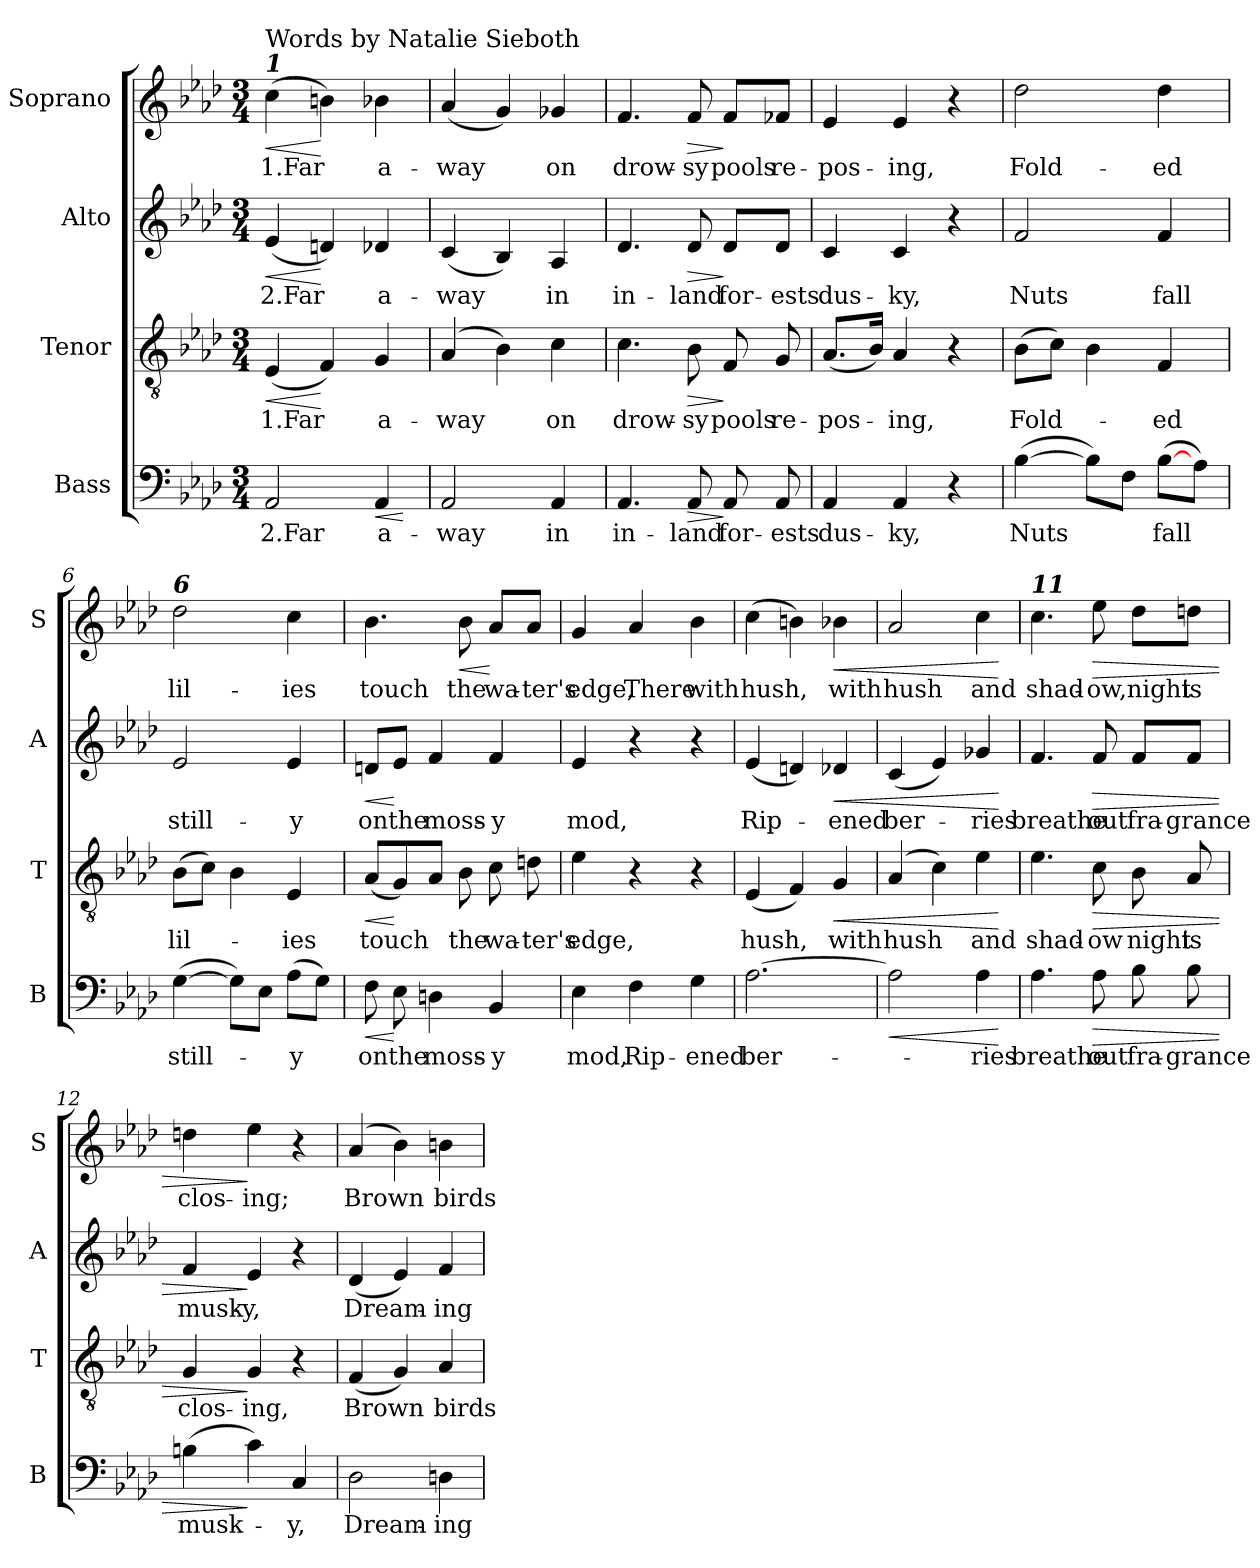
**kern	**text	**dynam	**kern	**text	**dynam	**kern	**text	**dynam	**kern	**text	**dynam
*part4	*part4	*part4	*part3	*part3	*part3	*part2	*part2	*part2	*part1	*part1	*part1
*staff4	*staff4	*staff4	*staff3	*staff3	*staff3	*staff2	*staff2	*staff2	*staff1	*staff1	*staff1
*I"Bass	*	*	*I"Tenor	*	*	*I"Alto	*	*	*I"Soprano	*	*
*I'B	*	*	*I'T	*	*	*I'A	*	*	*I'S	*	*
*clefF4	*	*	*clefGv2	*	*	*clefG2	*	*	*clefG2	*	*
*k[b-e-a-d-]	*	*	*k[b-e-a-d-]	*	*	*k[b-e-a-d-]	*	*	*k[b-e-a-d-]	*	*
*A-:	*	*	*A-:	*	*	*A-:	*	*	*A-:	*	*
*M3/4	*	*	*M3/4	*	*	*M3/4	*	*	*M3/4	*	*
=1	=1	=1	=1	=1	=1	=1	=1	=1	=1	=1	=1
!	!	!	!	!	!	!	!	!	!LO:TX:a:Bi:t=1	!	!
!	!	!	!	!	!	!	!	!	!LO:TX:a:t=Words by Natalie Sieboth	!	!
!	!	!	!	!	!LO:HP:b	!	!	!LO:HP:b	!	!	!LO:HP:b
2AA-/	2.Far	.	(4E-/	1.Far	<	(4e-/	2.Far	<	(4cc\	1.Far	<
.	.	.	4F/)	.	[	4dn/)	.	[	4bn\)	.	[
!	!	!LO:HP:b	!	!	!	!	!	!	!	!	!
4AA-/	a-	<	4G/	a-	.	4d-X/	a-	.	4b-X\	a-	.
.	.	[	.	.	.	.	.	.	.	.	.
=2	=2	=2	=2	=2	=2	=2	=2	=2	=2	=2	=2
2AA-/	-way	.	(4A-/	-way	.	(4c/	-way	.	(4a-/	-way	.
.	.	.	4B-\)	.	.	4B-/)	.	.	4g/)	.	.
4AA-/	in	.	4c\	on	.	4A-/	in	.	4g-X/	on	.
=3	=3	=3	=3	=3	=3	=3	=3	=3	=3	=3	=3
4.AA-/	in-	.	4.c\	drow-	.	4.d-/	in-	.	4.f/	drow-	.
!	!	!LO:HP:b	!	!	!LO:HP:b	!	!	!LO:HP:b	!	!	!LO:HP:b
8AA-/	-land	>	8B-\	-sy	>	8d-/	-land	>	8f/	-sy	>
8AA-/	for-	]	8F/	pools	]	8d-/L	for-	]	8f/L	pools	]
8AA-/	-ests	.	8G/	re-	.	8d-/J	-ests	.	8f-X/J	re-	.
=4	=4	=4	=4	=4	=4	=4	=4	=4	=4	=4	=4
4AA-/	dus-	.	(8.A-/L	-pos-	.	4c/	dus-	.	4e-/	-pos-	.
.	.	.	16B-/Jk)	.	.	.	.	.	.	.	.
4AA-/	-ky,	.	4A-/	-ing,	.	4c/	-ky,	.	4e-/	-ing,	.
4r	.	.	4r	.	.	4r	.	.	4r	.	.
=5	=5	=5	=5	=5	=5	=5	=5	=5	=5	=5	=5
([4B-\	Nuts	.	(8B-\L	Fold-	.	2f/	Nuts	.	2dd-\	Fold-	.
.	.	.	8c\J)	.	.	.	.	.	.	.	.
8B-\L])	.	.	4B-\	.	.	.	.	.	.	.	.
8F\J	.	.	.	.	.	.	.	.	.	.	.
([8B-\L	fall	.	4F/	-ed	.	4f/	fall	.	4dd-\	-ed	.
8A-\J)	.	.	.	.	.	.	.	.	.	.	.
!!LO:LB:g=z
=6	=6	=6	=6	=6	=6	=6	=6	=6	=6	=6	=6
!	!	!	!	!	!	!	!	!	!LO:TX:a:Bi:t=6	!	!
([4G\	still-	.	(8B-\L	lil-	.	2e-/	still-	.	2dd-\	lil-	.
.	.	.	8c\J)	.	.	.	.	.	.	.	.
8G\L])	.	.	4B-\	.	.	.	.	.	.	.	.
8E-\J	.	.	.	.	.	.	.	.	.	.	.
(8A-\L	-y	.	4E-/	-ies	.	4e-/	-y	.	4cc\	-ies	.
8G\J)	.	.	.	.	.	.	.	.	.	.	.
=7	=7	=7	=7	=7	=7	=7	=7	=7	=7	=7	=7
!	!	!LO:HP:b	!	!	!LO:HP:b	!	!	!LO:HP:b	!	!	!
8F\	on	<	(8A-/L	touch	<	8dn/L	on	<	4.b-\	touch	.
8E-\	the	[	8G/)	.	[	8e-/J	the	[	.	.	.
4Dn\	moss-	.	8A-/J	.	.	4f/	moss-	.	.	.	.
!	!	!	!	!	!	!	!	!	!	!	!LO:HP:b
.	.	.	8B-\	the	.	.	.	.	8b-\	the	<
4BB-/	-y	.	8c\	wa-	.	4f/	-y	.	8a-/L	wa-	[
.	.	.	8dn\	-ter's	.	.	.	.	8a-/J	-ter's	.
=8	=8	=8	=8	=8	=8	=8	=8	=8	=8	=8	=8
4E-\	mod,	.	4e-\	edge,	.	4e-/	mod,	.	4g/	edge,	.
4F\	Rip-	.	4r	(There	.	4r	(Rip-	.	4a-/	There	.
4G\	-ened	.	4r	with)	.	4r	-ened,)	.	4b-\	with	.
=9	=9	=9	=9	=9	=9	=9	=9	=9	=9	=9	=9
[2.A-\	ber-	.	(4E-/	hush,	.	(4e-/	Rip-	.	(4cc\	hush,	.
.	.	.	4F/)	.	.	4dn/)	.	.	4bn\)	.	.
!	!	!	!	!	!LO:HP:b	!	!	!LO:HP:b	!	!	!LO:HP:b
.	.	.	4G/	with	<	4d-X/	-ened	<	4b-X\	with	<
=10	=10	=10	=10	=10	=10	=10	=10	=10	=10	=10	=10
!	!	!LO:HP:b	!	!	!	!	!	!	!	!	!
2A-\]	.	<	(4A-/	hush	.	(4c/	ber-	.	2a-/	hush	.
.	.	.	4c\)	.	.	4e-/)	.	.	.	.	.
4A-\	-ries	.	4e-\	and	.	4g-X/	-ries	.	4cc\	and	.
.	.	[	.	.	[	.	.	[	.	.	[
!!LO:LB:g=z
=11	=11	=11	=11	=11	=11	=11	=11	=11	=11	=11	=11
!	!	!	!	!	!	!	!	!	!LO:TX:a:Bi:t=11	!	!
4.A-\	breathe	.	4.e-\	shad-	.	4.f/	breathe	.	4.cc\	shad-	.
!	!	!LO:HP:b	!	!	!LO:HP:b	!	!	!LO:HP:b	!	!	!LO:HP:b
8A-\	out	>	8c\	-ow	>	8f/	out	>	8ee-\	-ow,	>
8B-\	fra-	.	8B-\	night	.	8f/L	fra-	.	8dd-\L	night	.
8B-\	-grance	.	8A-/	is	.	8f/J	-grance	.	8ddn\J	is	.
=12	=12	=12	=12	=12	=12	=12	=12	=12	=12	=12	=12
(4Bn\	musk-	.	4G/	clos-	.	4f/	musk-	.	4ddn\	clos-	.
4c\)	.	]	4G/	-ing,	]	4e-/	-y,	]	4ee-\	-ing;	]
4C/	-y,	.	4r	.	.	4r	.	.	4r	.	.
=13	=13	=13	=13	=13	=13	=13	=13	=13	=13	=13	=13
2D-\	Dream-	.	(4F/	Brown	.	(4d-/	Dream-	.	(4a-/	Brown	.
.	.	.	4G/)	.	.	4e-/)	.	.	4b-\)	.	.
4Dn\	-ing	.	4A-/	birds	.	4f/	-ing	.	4bn\	birds	.
=	=	=	=	=	=	=	=	=	=	=	=
*-	*-	*-	*-	*-	*-	*-	*-	*-	*-	*-	*-
